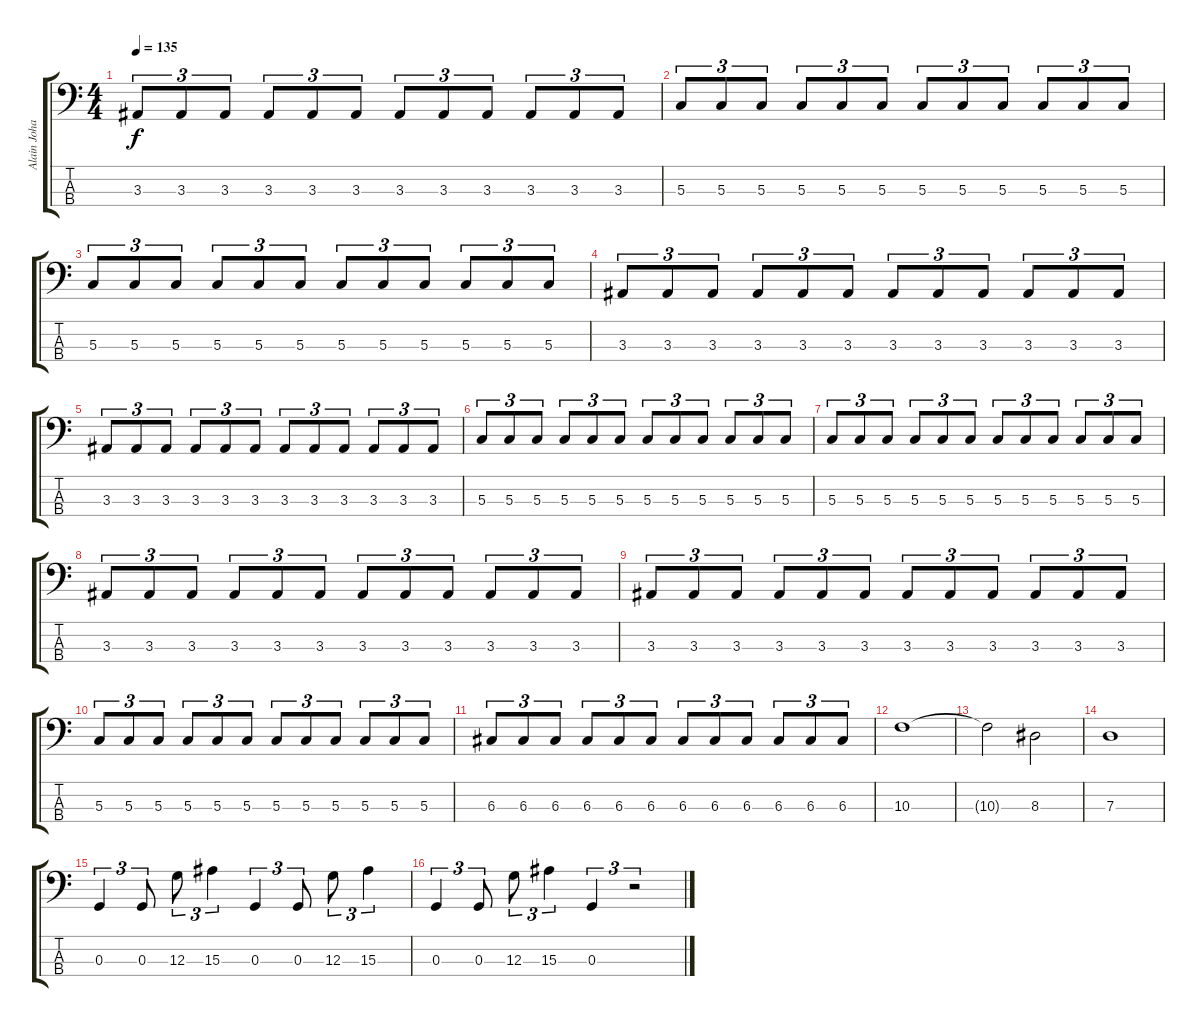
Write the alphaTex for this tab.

\track ("Alain Johannes" "Alain Joha") {instrument electricbasspick}
\staff {score tabs}
\tuning (G2 D2 G1 E1) {hide}
\ts (4 4)
\tempo 135
\clef f4
\ks c
3.3.8{tu (3 2) dy f} 3.3.8{tu (3 2)} 3.3.8{tu (3 2)} 3.3.8{tu (3 2)} 3.3.8{tu (3 2)} 3.3.8{tu (3 2)} 3.3.8{tu (3 2)} 3.3.8{tu (3 2)} 3.3.8{tu (3 2)} 3.3.8{tu (3 2)} 3.3.8{tu (3 2)} 3.3.8{tu (3 2)} |
5.3.8{tu (3 2)} 5.3.8{tu (3 2)} 5.3.8{tu (3 2)} 5.3.8{tu (3 2)} 5.3.8{tu (3 2)} 5.3.8{tu (3 2)} 5.3.8{tu (3 2)} 5.3.8{tu (3 2)} 5.3.8{tu (3 2)} 5.3.8{tu (3 2)} 5.3.8{tu (3 2)} 5.3.8{tu (3 2)} |
5.3.8{tu (3 2)} 5.3.8{tu (3 2)} 5.3.8{tu (3 2)} 5.3.8{tu (3 2)} 5.3.8{tu (3 2)} 5.3.8{tu (3 2)} 5.3.8{tu (3 2)} 5.3.8{tu (3 2)} 5.3.8{tu (3 2)} 5.3.8{tu (3 2)} 5.3.8{tu (3 2)} 5.3.8{tu (3 2)} |
3.3.8{tu (3 2)} 3.3.8{tu (3 2)} 3.3.8{tu (3 2)} 3.3.8{tu (3 2)} 3.3.8{tu (3 2)} 3.3.8{tu (3 2)} 3.3.8{tu (3 2)} 3.3.8{tu (3 2)} 3.3.8{tu (3 2)} 3.3.8{tu (3 2)} 3.3.8{tu (3 2)} 3.3.8{tu (3 2)} |
3.3.8{tu (3 2)} 3.3.8{tu (3 2)} 3.3.8{tu (3 2)} 3.3.8{tu (3 2)} 3.3.8{tu (3 2)} 3.3.8{tu (3 2)} 3.3.8{tu (3 2)} 3.3.8{tu (3 2)} 3.3.8{tu (3 2)} 3.3.8{tu (3 2)} 3.3.8{tu (3 2)} 3.3.8{tu (3 2)} |
5.3.8{tu (3 2)} 5.3.8{tu (3 2)} 5.3.8{tu (3 2)} 5.3.8{tu (3 2)} 5.3.8{tu (3 2)} 5.3.8{tu (3 2)} 5.3.8{tu (3 2)} 5.3.8{tu (3 2)} 5.3.8{tu (3 2)} 5.3.8{tu (3 2)} 5.3.8{tu (3 2)} 5.3.8{tu (3 2)} |
5.3.8{tu (3 2)} 5.3.8{tu (3 2)} 5.3.8{tu (3 2)} 5.3.8{tu (3 2)} 5.3.8{tu (3 2)} 5.3.8{tu (3 2)} 5.3.8{tu (3 2)} 5.3.8{tu (3 2)} 5.3.8{tu (3 2)} 5.3.8{tu (3 2)} 5.3.8{tu (3 2)} 5.3.8{tu (3 2)} |
3.3.8{tu (3 2)} 3.3.8{tu (3 2)} 3.3.8{tu (3 2)} 3.3.8{tu (3 2)} 3.3.8{tu (3 2)} 3.3.8{tu (3 2)} 3.3.8{tu (3 2)} 3.3.8{tu (3 2)} 3.3.8{tu (3 2)} 3.3.8{tu (3 2)} 3.3.8{tu (3 2)} 3.3.8{tu (3 2)} |
3.3.8{tu (3 2)} 3.3.8{tu (3 2)} 3.3.8{tu (3 2)} 3.3.8{tu (3 2)} 3.3.8{tu (3 2)} 3.3.8{tu (3 2)} 3.3.8{tu (3 2)} 3.3.8{tu (3 2)} 3.3.8{tu (3 2)} 3.3.8{tu (3 2)} 3.3.8{tu (3 2)} 3.3.8{tu (3 2)} |
5.3.8{tu (3 2)} 5.3.8{tu (3 2)} 5.3.8{tu (3 2)} 5.3.8{tu (3 2)} 5.3.8{tu (3 2)} 5.3.8{tu (3 2)} 5.3.8{tu (3 2)} 5.3.8{tu (3 2)} 5.3.8{tu (3 2)} 5.3.8{tu (3 2)} 5.3.8{tu (3 2)} 5.3.8{tu (3 2)} |
6.3.8{tu (3 2)} 6.3.8{tu (3 2)} 6.3.8{tu (3 2)} 6.3.8{tu (3 2)} 6.3.8{tu (3 2)} 6.3.8{tu (3 2)} 6.3.8{tu (3 2)} 6.3.8{tu (3 2)} 6.3.8{tu (3 2)} 6.3.8{tu (3 2)} 6.3.8{tu (3 2)} 6.3.8{tu (3 2)} |
10.3.1 |
10.3{t}.2 8.3.2 |
7.3.1 |
0.3.4{tu (3 2)} 0.3.8{tu (3 2)} 12.3.8{tu (3 2)} 15.3.4{tu (3 2)} 0.3.4{tu (3 2)} 0.3.8{tu (3 2)} 12.3.8{tu (3 2)} 15.3.4{tu (3 2)} |
0.3.4{tu (3 2)} 0.3.8{tu (3 2)} 12.3.8{tu (3 2)} 15.3.4{tu (3 2)} 0.3.4{tu (3 2)} r.2{tu (3 2)}
